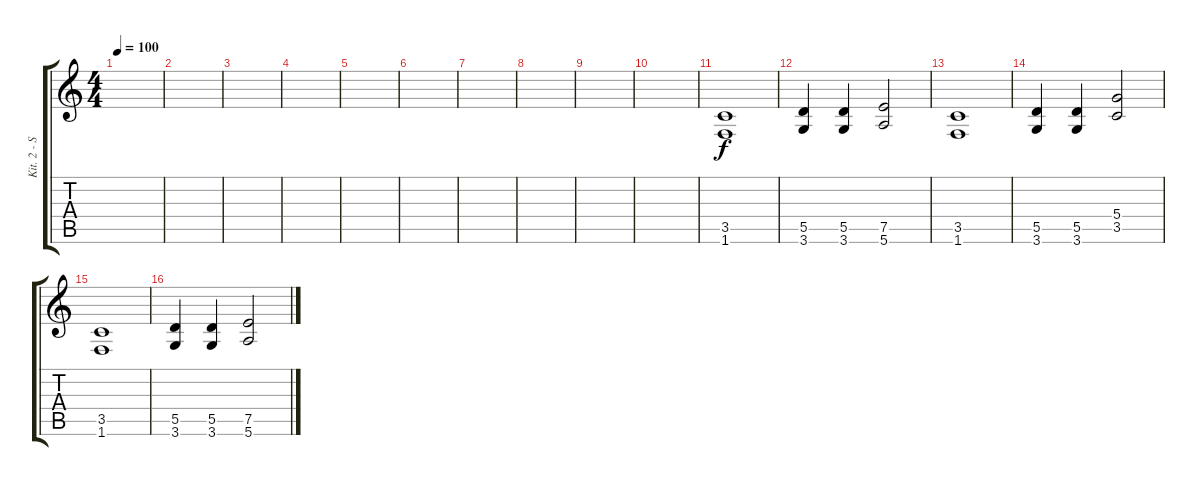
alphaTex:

\track ("Kit. 2 - Särö" "Kit. 2 - S") {instrument distortionguitar}
\staff {score tabs}
\tuning (E4 B3 G3 D3 A2 E2) {hide}
\ts (4 4)
\tempo 100
\clef g2
\ks c
|
|
|
|
|
|
|
|
|
|
(3.5 1.6).1 |
(5.5 3.6).4 (5.5 3.6).4 (7.5 5.6).2 |
(3.5 1.6).1 |
(5.5 3.6).4 (5.5 3.6).4 (5.4 3.5).2 |
(3.5 1.6).1 |
(5.5 3.6).4 (5.5 3.6).4 (7.5 5.6).2
